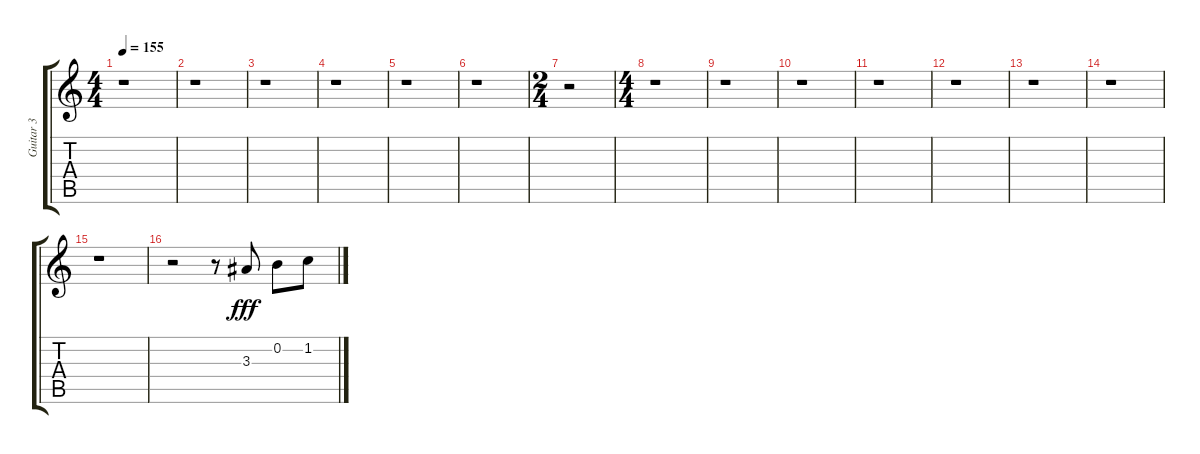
\track ("Guitar 3" "Guitar 3") {instrument overdrivenguitar}
\staff {score tabs}
\tuning (E4 B3 G3 D3 A2 E2) {hide}
\ts (4 4)
\tempo 155
\clef g2
\ks c
r.1{dy fff} |
r.1 |
r.1 |
r.1 |
r.1 |
r.1 |
\ts (2 4)
r.2 |
\ts (4 4)
r.1 |
r.1 |
r.1 |
r.1 |
r.1 |
r.1 |
r.1 |
r.1 |
r.2 r.8 3.3.8{instrument distortionguitar} 0.2.8 1.2.8
